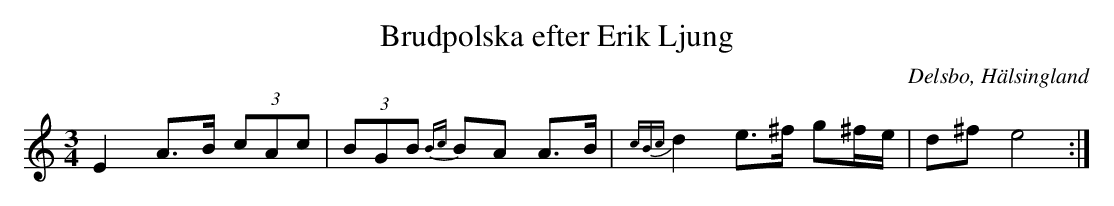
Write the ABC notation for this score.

X:1
T: Brudpolska efter Erik Ljung
O: Delsbo, Hälsingland
M: 3/4
L: 1/8
K: Am
E2 A>B (3cAc| (3BGB {Bc}BA A>B|{cBc}d2 e>^f g^f/e/|d2/3^f4/3 e4 :|
